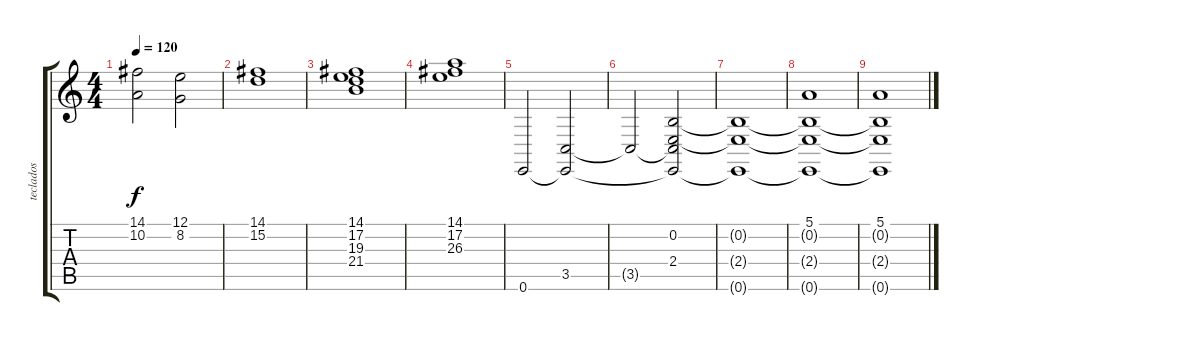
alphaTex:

\track ("teclados" "teclados") {instrument stringensemble2}
\staff {score tabs}
\tuning (E4 B3 G3 D3 A2 E2) {hide}
\ts (4 4)
\tempo 120
\clef g2
\ks c
(14.1 10.2).2{dy f} (12.1 8.2).2 |
(14.1 15.2).1 |
(14.1 17.2 19.3 21.4).1 |
(14.1 17.2 26.3).1 |
0.6.2 (3.5 0.6{t}).2 |
3.5{t}.2 (0.2 2.4 3.5{t} 0.6{t}).2 |
(0.2{t} 2.4{t} 0.6{t}).1 |
(5.1 0.2{t} 2.4{t} 0.6{t}).1 |
(5.1 0.2{t} 2.4{t} 0.6{t}).1
